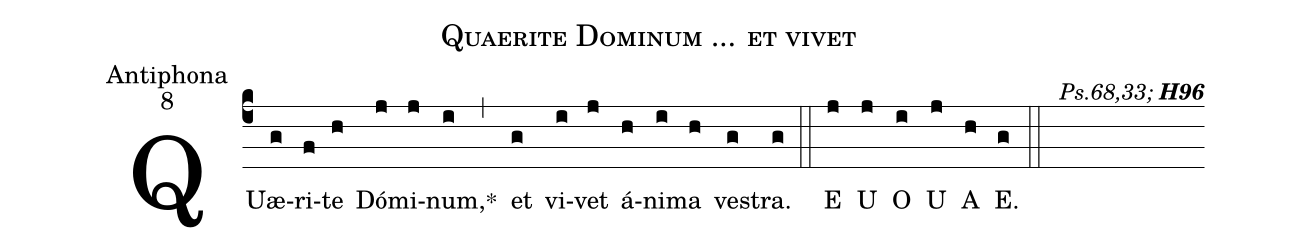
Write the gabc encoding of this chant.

name:Quaerite Dominum ... et vivet;
office-part:Antiphona;
mode:8;
commentary:{\itshape\mdseries Ps.68,33;\/} {\bfseries H96};
%%
(c4) QUæ(g)ri(f)te(h) Dó(j)mi(j)num,<sp>*</sp>(i) (,)
et(g) vi(i)vet(j) á(h)ni(i)ma(h) ve(g)stra.(g)
<eu> (::) E(j) U(j) O(i) U(j) A(h) E.(g)  </eu> (::)
